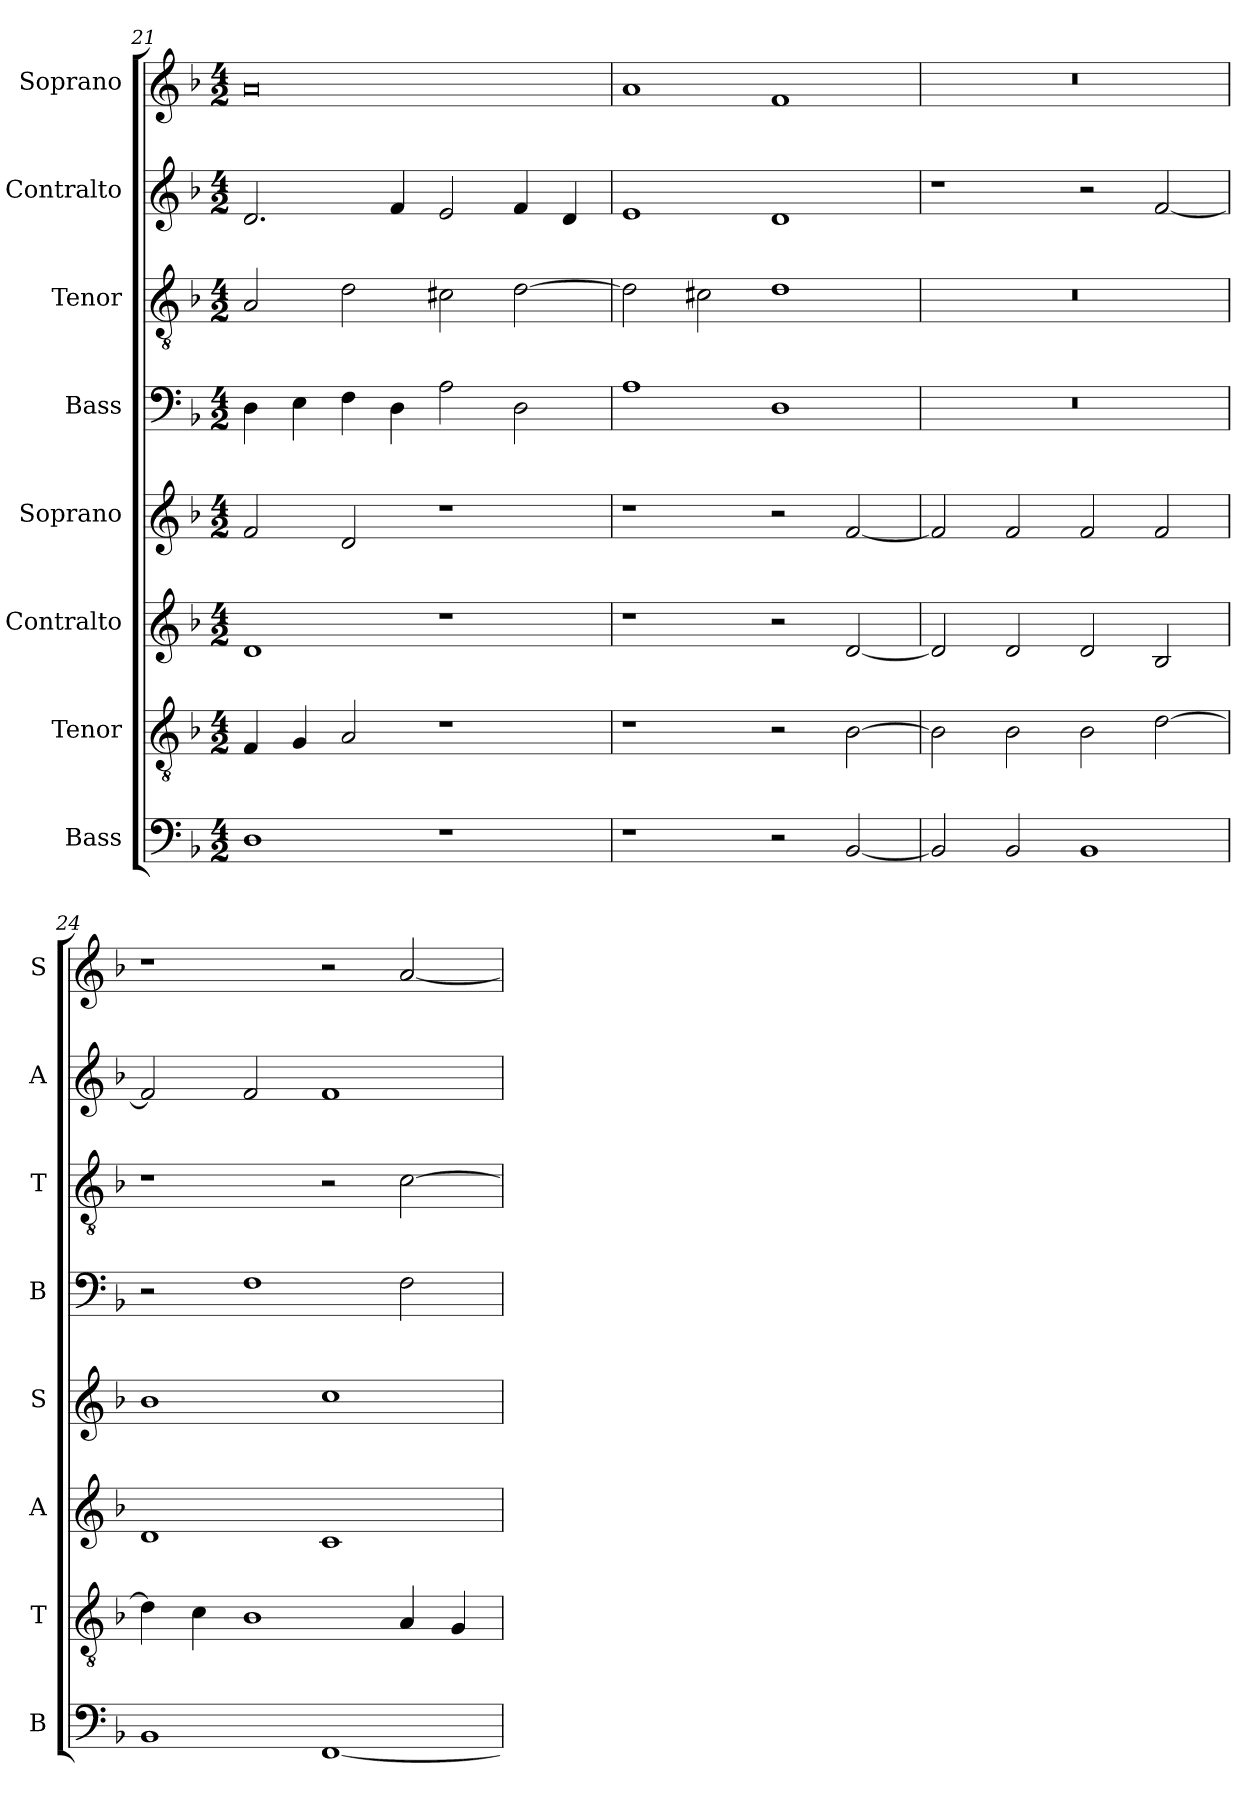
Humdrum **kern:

**kern	**kern	**kern	**kern	**kern	**kern	**kern	**kern
*part8	*part7	*part6	*part5	*part4	*part3	*part2	*part1
*staff8	*staff7	*staff6	*staff5	*staff4	*staff3	*staff2	*staff1
*I"Bass	*I"Tenor	*I"Contralto	*I"Soprano	*I"Bass	*I"Tenor	*I"Contralto	*I"Soprano
*I'B	*I'T	*I'A	*I'S	*I'B	*I'T	*I'A	*I'S
*clefF4	*clefGv2	*clefG2	*clefG2	*clefF4	*clefGv2	*clefG2	*clefG2
*k[b-]	*k[b-]	*k[b-]	*k[b-]	*k[b-]	*k[b-]	*k[b-]	*k[b-]
*F:ion	*F:ion	*F:ion	*F:ion	*F:ion	*F:ion	*F:ion	*F:ion
*M4/2	*M4/2	*M4/2	*M4/2	*M4/2	*M4/2	*M4/2	*M4/2
=21	=21	=21	=21	=21	=21	=21	=21
1D	4F	1d	2f	4D	2A	2.d	0a
.	4G	.	.	4E	.	.	.
.	2A	.	2d	4F	2d	.	.
.	.	.	.	4D	.	4f	.
1r	1r	1r	1r	2A	2c#X	2e	.
.	.	.	.	2D	[2d	4f	.
.	.	.	.	.	.	4d	.
=22	=22	=22	=22	=22	=22	=22	=22
1r	1r	1r	1r	1A	2d]	1e	1a
.	.	.	.	.	2c#X	.	.
2r	2r	2r	2r	1D	1d	1d	1f
[2BB-	[2B-	[2d	[2f	.	.	.	.
=23	=23	=23	=23	=23	=23	=23	=23
2BB-]	2B-]	2d]	2f]	0r	0r	1r	0r
2BB-	2B-	2d	2f	.	.	.	.
1BB-	2B-	2d	2f	.	.	2r	.
.	[2d	2B-	2f	.	.	[2f	.
=24	=24	=24	=24	=24	=24	=24	=24
1BB-	4d]	1d	1b-	2r	1r	2f]	1r
.	4c	.	.	.	.	.	.
.	1B-	.	.	1F	.	2f	.
[1FF	.	1c	1cc	.	2r	1f	2r
.	4A	.	.	2F	[2c	.	[2a
.	4G	.	.	.	.	.	.
=	=	=	=	=	=	=	=
*-	*-	*-	*-	*-	*-	*-	*-
